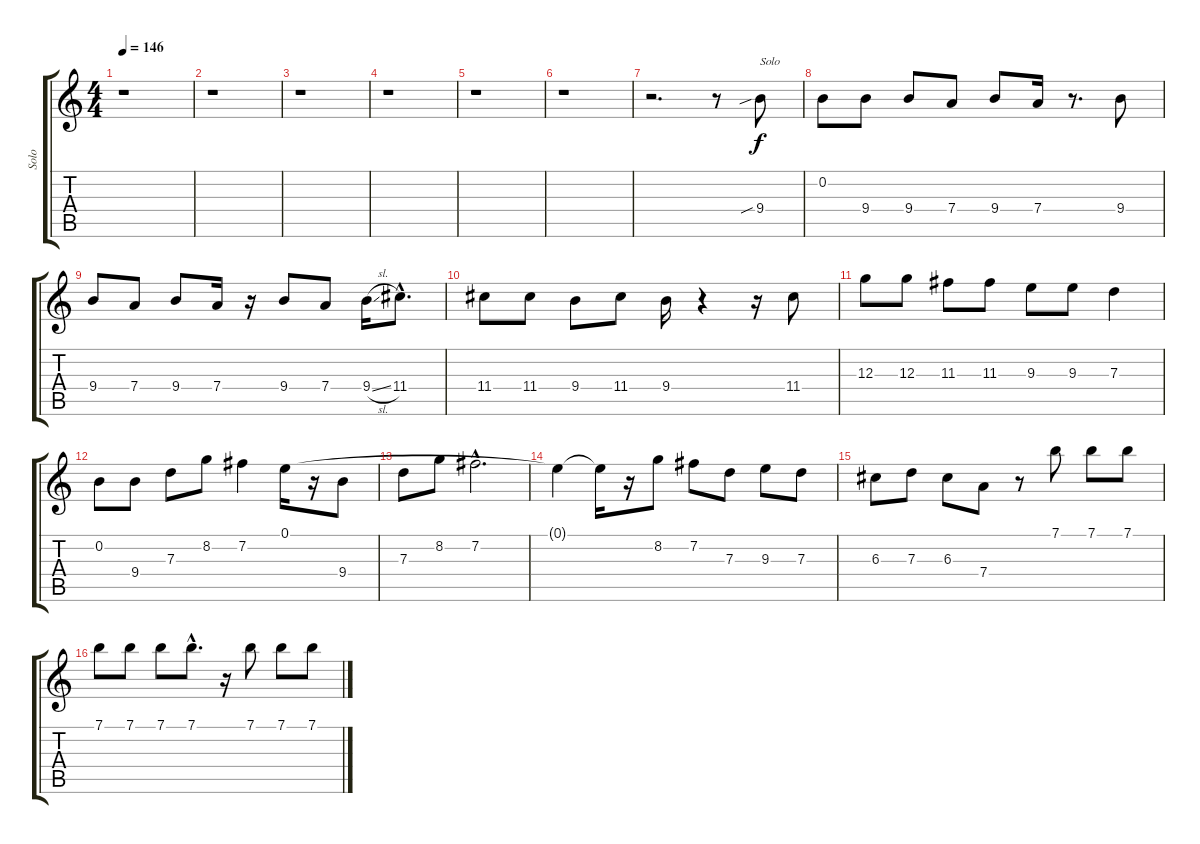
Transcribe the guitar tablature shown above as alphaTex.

\track ("Solo" "Solo") {instrument overdrivenguitar}
\staff {score tabs}
\tuning (E4 B3 G3 D3 A2 E2) {hide}
\ts (4 4)
\tempo 146
\clef g2
\ks c
r.1{dy f} |
r.1 |
r.1 |
r.1 |
r.1 |
r.1 |
r.2{d} r.8 9.4{sib}.8{txt "Solo"} |
0.2.8 9.4.8 9.4.8 7.4.8 9.4.8 7.4.16 r.8{d} 9.4.8 |
9.4.8 7.4.8 9.4.8 7.4.16 r.16 9.4.8 7.4.8 9.4{sl}.16 11.4{hac}.8{d} |
11.4.8 11.4.8 9.4.8 11.4.8 9.4.16 r.4 r.16 11.4.8 |
12.3.8 12.3.8 11.3.8 11.3.8 9.3.8 9.3.8 7.3.4 |
0.2.8 9.4.8 7.3.8 8.2.8 7.2.4 0.1.16 r.16 9.4.8 |
7.3.8 8.2.8 7.2{hac}.2{d} |
0.1{t}.4 0.1{t}.16 r.16 8.2.8 7.2.8 7.3.8 9.3.8 7.3.8 |
6.3.8 7.3.8 6.3.8 7.4.8 r.8 7.1.8 7.1.8 7.1.8 |
7.1.8 7.1.8 7.1.8 7.1{hac}.8{d} r.16 7.1.8 7.1.8 7.1.8
